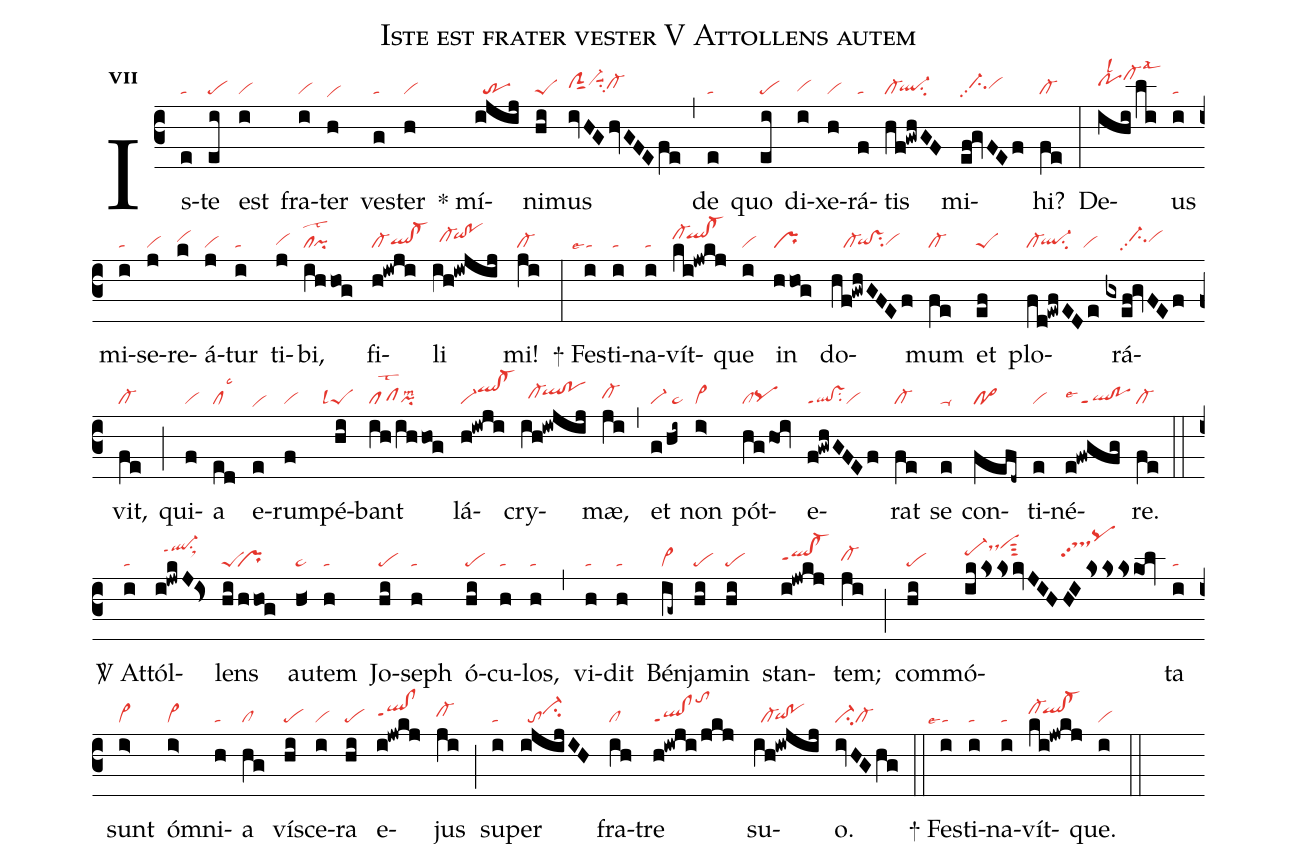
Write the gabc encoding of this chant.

name:Iste est frater vester V Attollens autem;
office-part:re;
mode:7;
nabc-lines:1;
%%
initial-style: 1;
name: Iste est frater vester minimus;
mode: 7;
office-part: Responsorium;
annotation: Resp.;
annotation: vii;
nabc-lines:1;
%%
(c3) Is(e|ta)te(ei|pe) est(i|vi) fra(i|vi)ter(h|vihe) ves(g|ta)ter(h|vi) <sp>*</sp> mí(ijij|//tr)ni(hi|peS)mus(ivHGhvGFEfe|clShhsut1vi-hisuu1su2cl-hh) (,) de(e|ta) quo(ei|pe) di(i|vihg)xe(h|vi)rá(f|ta)tis(hf!gwhGF|cl-`ql-hgsu2) mi(ef!gvFEf|//ci-hhpp2vihh)hi?(fe|cl-) (:) De(ihili|pohilsl2cl-hklsal3)us(i|ta) mi(i|ta)se(j|vi)re(k|vihh)á(j|vi)tur(i|ta) ti(j|vihg)bi,(ihhog|cllst2````pi) fi(h!iwji|cl-qlhg!cl-hg)li(ih!iwjij|//cl-hh`qihi!pohi) mi!(ji|cl-) (:)
<sp>+</sp> Fes(i|```talse4)ti(i|ta)na(i|ta)vít(ki!jwkj|cl-hi`qlhi!cl-hi)que(i|vi) in(hhog|pr) do(hf!gwhGFEf|///cl-`qihg!vshgsu2vihg)mum(fe|cl-) et(ef|peS) plo(fd!ewfEDe|cl-`ql-hgsu2vi)rá(gxef!gvFEf|//////ci-hhpp2vihh)vit,(fe|cl-) (;) qui(f|vi)a(ed|cllsc3) e(e|vihe)rum(f|vi)pé(hi|```peSlsl4)bant(ih/ihhog|pflst2pilsm2) lá(h!iwji|vi-qlhj!cl-hj)cry(ih!iwjij|//cl-hh`qlhi!pohi)mæ,(ji|cl-hh) (,) et(g/hi~|vi-/ta>) non(i>|vi>) pót(hg/hoi|clpqhg)e(f!gwhGFEf|ql!vsppt1su2vi)rat(fe|cl-) se(e|ta-) con(fefd~|po>)ti(e|vi)né(e!fwgfg|ql!poppt1lse4)re.(fe|cl-) (::)

<sp>V/</sp> At(i|ta)tól(i!jwkJ!Is>|//ql-hkppt1su1sux1)lens(hi/hhog|peS``pr) au(h<|ta>)tem(h|ta) Jo(hi|pe)seph(h|ta) ó(hi|pe)cu(h|ta)los,(h|ta) (,) vi(h|ta)dit(h|ta) Bén(ig~|vi>)ja(hi|pe)min(hi|pe) stan(i!jwkj|qlhh!cl-hhppt1)tem;(ji|cl-hh) (;) com(hi|pe)mó(ikksskvJIH|pe-hjdshlvihlsut3|HIkssskol|tshmpp2pqhp)ta(i|ta) sunt(i>|vi>) óm(i>|vi>)ni(h|ta)a(hg|cl) vís(hi|pe)ce(i|vi)ra(hi|pe) e(i!jwkj|qlhh!clhhppt1)jus(ji|cl-hh) (;) su(i|ta)per(ijijIH|//toci-hi) fra(ih|cl)tre(h!iwji/jkj|ql!clppt1tohm) su(ih!iwjij|//cl-`qihg!pohg)o.(ivHGhg|ci-cl-) (::)
<sp>+</sp> Fes(i|```talse4)ti(i|ta)na(i|ta)vít(ki!jwkj|cl-hi`qlhi!cl-hi)que.(i|vi) (::)
